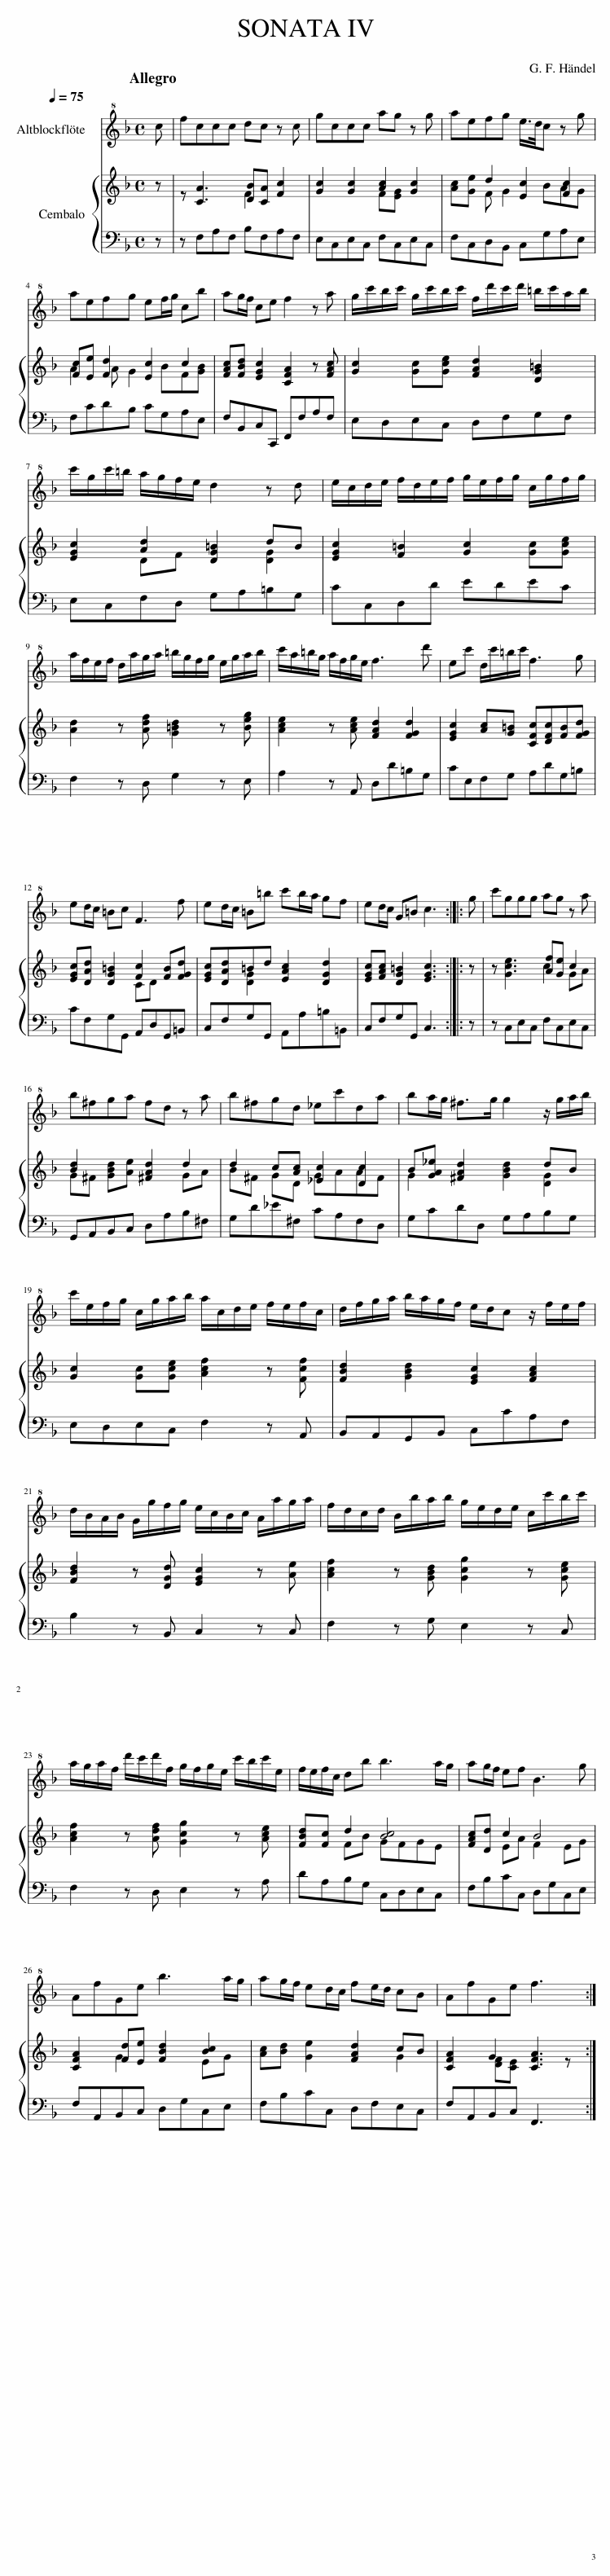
X:1
%%score 1 { ( 2 4 ) | 3 }
L:1/8
Q:1/4=75
M:4/4
I:linebreak $
K:F
V:1 treble+8
V:2 treble
V:4 treble
V:3 bass
V:1
 c | fccc dc z c | gccc ag z g | aefg e/>d/c z g |$ aefg ef/g/ cb | %5
 ag/f/ ce f2 z a | g/c'/b/c'/ g/c'/b/c'/ f/d'/c'/d'/ =b/c'/a/b/ |$ c'/g/c'/=b/ a/g/f/e/ d2 z d | e/c/d/e/ f/d/e/f/ g/e/f/g/ c/g/f/g/ |$ a/f/e/f/ d/a/g/a/ =b/g/f/g/ e/g/a/b/ | %10
 c'/a/=b/g/ a/f/g/e/ f3 d' | ec' d/c'/=b/c'/ f3 g |$ ed/c/ =Bc F3 f | ed/c/ =B=b c'b/a/ gf | ed/c/ G=B c3 :: %15
 g | c'ggg ag z a |$ b^fga fd z a | b^fgd _ec'da | ba/g/ ^f>g g2 z/ g/a/b/ |$ %20
 c'/e/f/g/ c/g/a/b/ a/c/d/e/ f/e/f/c/ | d/f/g/a/ b/a/g/f/ e/d/c z/ f/e/f/ |$ d/B/A/B/ G/g/f/g/ e/c/B/c/ A/a/g/a/ | f/d/c/d/ B/b/a/b/ g/e/d/e/ c/c'/b/c'/ |$ a/g/a/f/ d'/c'/d'/f/ g/f/g/e/ c'/b/c'/e/ | %25
 f/e/f/c/ db b3 a/g/ | ag/f/ ef B3 g |$ AfGe b3 a/g/ | ag/f/ ed/c/ fe/d/ cB | AfGe f3 :| %30
V:2
 z | z [CA]3 [DB][CA] [Fc]2 | [Gc]2 [Gc]2 [Ac]2 [Gc]2 | [Ac][Ge] d2 [Ec]2 [Fc]2 |$ [Fc][Ee] [Fd]2 [Ec]2 c2 | %5
 [FAc][FBd] [EGc]2 [CFA]2 z [FAc] | [Gc]2 [Gc][Gce] [FAd]2 [DG=B]2 |$ [EGc]2 [Ad]2 [DG=B]2 dB | [EGc]2 [F=B]2 [Gc]2 [Gc][Gce] |$ [Ad]2 z [Adf] [G=Bd]2 z [Beg] | %10
 [Ace]2 z [Ace] [FAd]2 [FGd]2 | [EGc]2 [Ac][G=B] [CFc][DFc][FB][FGd] |$ [EGc][DAd] [DG=B]2 [Fc]2 [FB][FGd] | [EGc][DAd]=Bd [EAc]2 [DGd]2 | [EGc][FAc] [DG=B]2 [EGc]3 :: %15
 z | z [Gce]3 [Af][Ge] c2 |$ [Bd]2 [GBd][Ae] [^FAd]2 d2 | d2 c[Ac] [_Ec]2 [Dc]2 | B[GA_e] [^FAd]2 [GBd]2 dB |$ %20
 [Gc]2 [Gc][Gce] [Acf]2 z [Fcf] | [FBd]2 [GBd]2 [EGc]2 [FAc]2 |$ [FBd]2 z [DGd] [EGc]2 z [Ae] | [Acf]2 z [GBd] [Gcg]2 z [Gce] |$ [Acf]2 z [Adf] [Gcg]2 z [Ace] | %25
 [FBd][Fc] d2 [Bc]4 | [FAc][Dd] c2 B4 |$ [CFA]2 [Fd][Ee] [FBd]2 [Bc]2 | [Ac][Bd] [Ge]2 [FAd]2 cB | [CFA]2 G2 [CFA]3 :| %30
V:3
 z | z F,A,F, B,F,A,F, | E,C,E,C, F,C,E,C, | F,C,D,B,, C,G,A,E, |$ F,CDB, CG,A,E, | %5
 F,B,,C,C,, F,,F,A,F, | E,D,E,C, D,F,G,F, |$ E,C,F,D, G,A,=B,G, | CC,D,D EDEC |$ F,2 z D, G,2 z E, | %10
 A,2 z A,, D,D=B,G, | CE,F,G, A,DG,=B, |$ CF,G,G,, A,,D,G,,=B,, | C,F,G,G,, A,,A,=B,=B,, | C,F,G,G,, C,3 :: %15
 z | z C,E,C, F,C,E,C, |$ G,,A,,B,,C, D,A,B,^F, | G,D_E^F, CA,F,D, | G,CDD, G,A,B,G, |$ %20
 E,D,E,C, F,2 z A,, | B,,A,,G,,B,, C,CA,F, |$ B,2 z B,, C,2 z C, | F,2 z G, E,2 z C, |$ F,2 z D, E,2 z A, | %25
 DA,B,G, C,D,E,C, | F,B,CC, D,G,C,E, |$ F,A,,B,,C, D,G,C,E, | F,B,CC, D,F,E,C, | F,A,,B,,C, F,,3 :| %30
V:4
 x | x4 F2 x2 | x4 F[EG] x2 | x2 F G2 BAG |$ A2 A G2 BF[GB] | %5
 x8 | x8 |$ x2 DF x2 [DG]2 | x8 |$ x8 | %10
 x8 | x8 |$ x4 CD x2 | x2 [DG]2 x4 | x7 :: %15
 x | x4 c2 GA |$ G^F x4 GA | B^F GD GAAF | G2 x4 [DG]2 |$ %20
 x8 | x8 |$ x8 | x8 |$ x8 | %25
 x2 FB GFGE | x2 EA F2 EG |$ x2 G2 x2 EG | x6 G2 | x2 [DF][CE] x2 z :| %30
